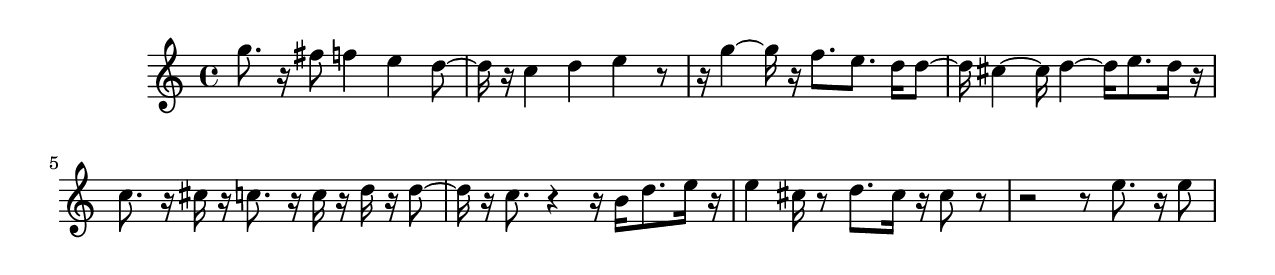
#(set-default-paper-size "letter")

<<

\new ChordNames {
    \set majorSevenSymbol = \markup { maj7 } 
    \set additionalPitchPrefix = #"add"
    \chordmode {
        s16*128
    }
}

\new Staff { 
    {
        \clef treble
        \key c \major
        \time 4/4
        
        g''8. r16 fis''8 f''4 e''4 d''8~ | d''16 r16 c''4 d''4 e''4 r8~ | r16 g''4~ g''16 r16 f''8. e''8. d''16 d''8~ | d''16 cis''4~ cis''16 d''4~ d''16 e''8. d''16 r16 | c''8. r16 cis''16 r16 c''8. r16 c''16 r16 d''16 r16 d''8~ | d''16 r16 c''8. r4~ r16 b'16 d''8. e''16 r16 | e''4 cis''16 r8 d''8. cis''16 r16 cis''8 r8~ | r2~ r8 e''8. r16 e''8
    }
}

>>

\version "2.18.2"